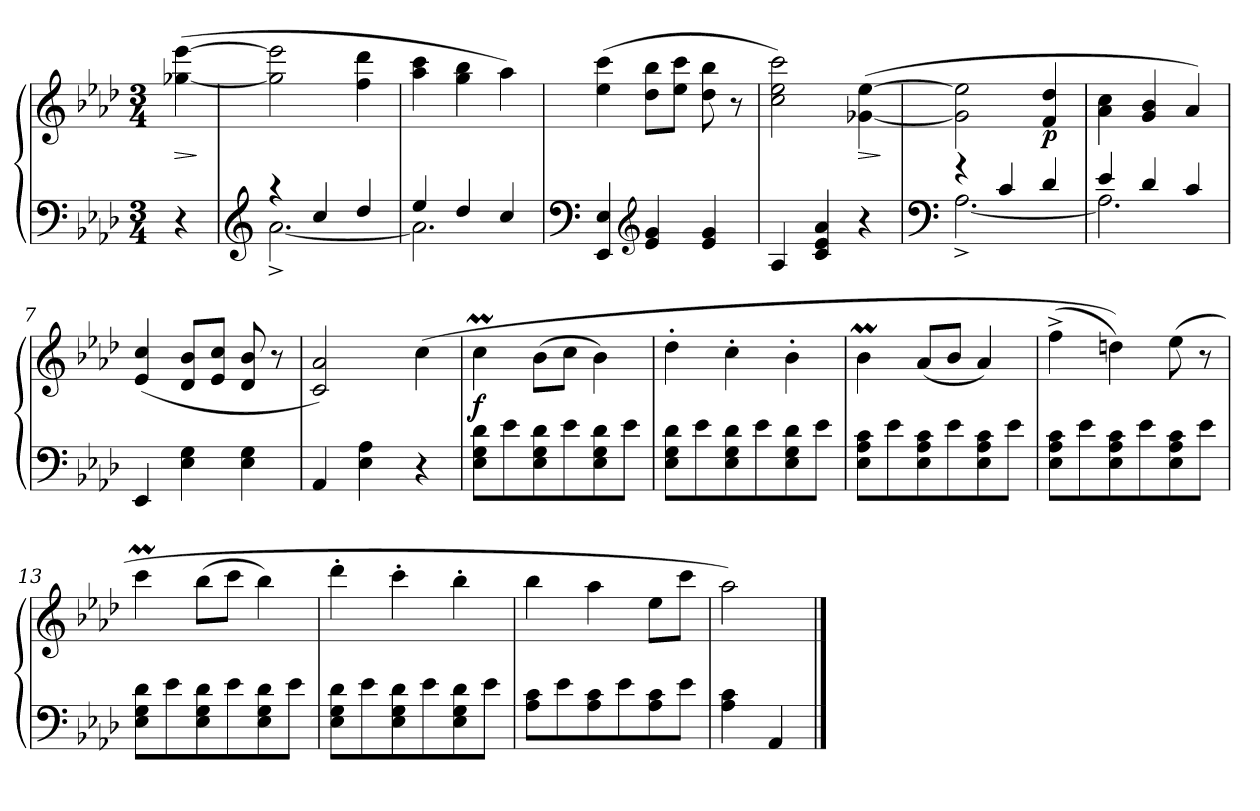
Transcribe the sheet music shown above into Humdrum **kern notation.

**kern	**kern	**dynam
*part1	*part1	*part1
*staff2	*staff1	*staff1/2
*clefF4	*clefG2	*
*k[b-e-a-d-]	*k[b-e-a-d-]	*
*A-:	*A-:	*
*M3/4	*M3/4	*
=	=	=
!	!	!LO:HP:b
4r	(>[4gg-X\>> [4eee-\>>	>
.	.	]
=1	=1	=1
*clefG2	*	*
*^	*	*
4raa	[<2.a-<^<\	2gg-\] 2eee-\]	.
4cc</	.	.	.
4dd-</	.	4ff\ 4ddd-\	.
=2	=2	=2	=2
4ee-</	2.a-\]	4aa-\>> 4ccc\>>	.
4dd-/	.	4gg\>> 4bb-\>>	.
4cc/	.	4aa->\)	.
*v	*v	*	*
=3	=3	=3
*clefF4	*	*
4EE-/ 4E-/	(>4ee-\> 4ccc\>	.
*clefG2	*	*
4e-/ 4g/	8dd-\> 8bb-\>L	.
.	8ee-\> 8ccc\>J	.
4e-/ 4g/	8dd-\ 8bb-\	.
.	8r	.
=4	=4	=4
4A-/	2cc\ 2ee-\ 2ccc\)	.
4c/< 4e-/< 4a-/<	.	.
!	!	!LO:HP:b
4r	(>[4g-X\>> [4ee-\>>	>
.	.	]
!!LO:LB:g=z
=5	=5	=5
*clefF4	*	*
*^	*	*
4rf	[<2.A-^<\	2g-\] 2ee-\]	.
4c/	.	.	.
!	!	!	!LO:DY:b
4d-/	.	4f/ 4dd-/	p
=6	=6	=6	=6
4e-/	2.A-\]	4a-\ 4cc\	.
4d-/	.	4g/ 4b-/	.
4c/	.	4a-/)	.
*v	*v	*	*
=7	=7	=7
4EE-/	(>4e-/ 4cc/	.
4E-\<< 4G\<<	8d-/ 8b-/L	.
.	8e-/ 8cc/J	.
4E-\ 4G\	8d-/ 8b-/	.
.	8r	.
=8	=8	=8
4AA-/	2c/ 2a-/)	.
4E-\ 4A-\	.	.
!!LO:LB:g=z
=8X1-	=8X1-	=8X1-
4r	(>4cc\	.
=9	=9	=9
!	!	!LO:DY:b
8E-\<<< 8G\<<< 8d-\<<<L	4ccm>>>\	f
8e-<\	.	.
8E-\ 8G\ 8d-\	(>8b->\L	.
8e-\	8cc\J	.
8E-\ 8G\ 8d-\	4b-\)	.
8e-\J	.	.
=10	=10	=10
8E-\ 8G\ 8d-\L	4dd->'>\	.
8e-\	.	.
8E-\ 8G\ 8d-\	4cc'>\	.
8e-\	.	.
8E-\ 8G\ 8d-\	4b-'>\	.
8e-\J	.	.
=11	=11	=11
8E-\ 8A-\ 8c\L	4b-M>>>\	.
8e-\	.	.
8E-\ 8A-\ 8c\	(<8a->/L	.
8e-\	8b-/J	.
8E-\ 8A-\ 8c\	4a->/)	.
8e-\J	.	.
=12	=12	=12
8E-\ 8A-\ 8c\L	(>4ff>^>\	.
8e-\	.	.
8E-\ 8A-\ 8c\	4ddn>\))	.
8e-\	.	.
8E-\ 8A-\ 8c\	(>8ee->\	.
8e-\J	8r	.
!!LO:LB:g=z
=13	=13	=13
8E-\ 8G\ 8d-\L	4cccm\	.
8e-\	.	.
8E-\ 8G\ 8d-\	(>8bb-\L	.
8e-\	8ccc\J	.
8E-\ 8G\ 8d-\	4bb-\)	.
8e-\J	.	.
=14	=14	=14
8E-\ 8G\ 8d-\L	4ddd-'>\	.
8e-\	.	.
8E-\ 8G\ 8d-\	4ccc'>\	.
8e-\	.	.
8E-\ 8G\ 8d-\	4bb->'>\	.
8e-\J	.	.
=15	=15	=15
8A-\<< 8c\<<L	4bb->\	.
8e-\	.	.
8A-\ 8c\	4aa->\	.
8e-\	.	.
8A-\ 8c\	8ee->\L	.
8e-\J	8ccc\J	.
=16	=16	=16
4A-\<< 4c\<<	2aa-\)	.
4AA-/	.	.
==	==	==
*-	*-	*-
